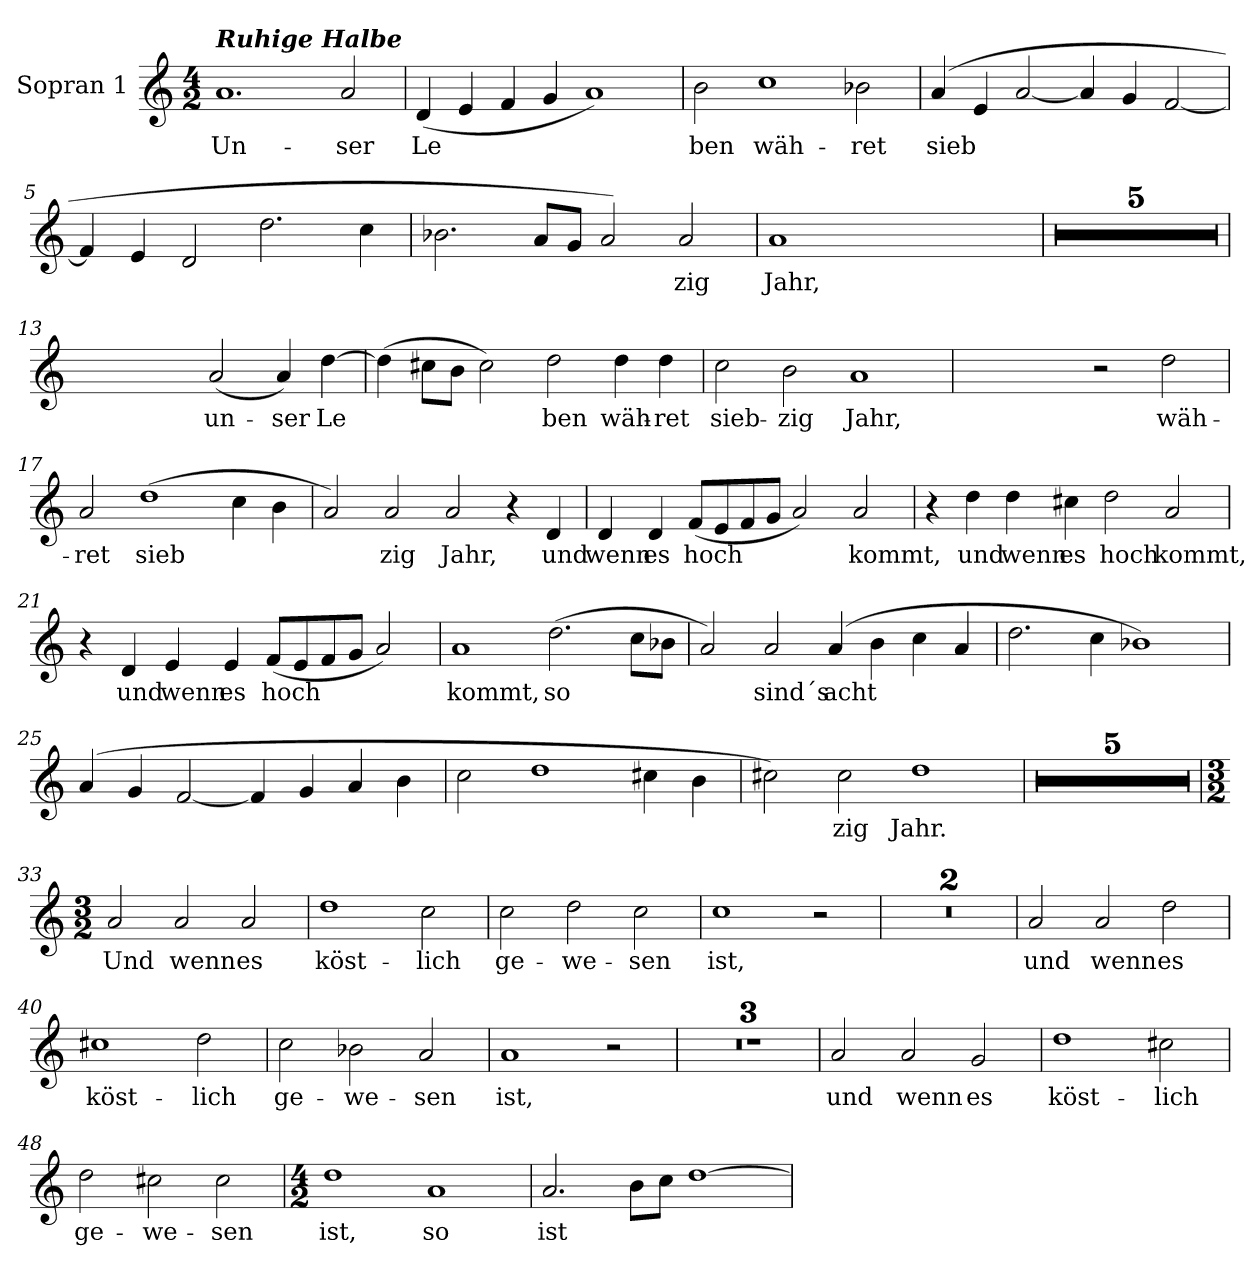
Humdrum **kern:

**kern	**text
*part1	*part1
*staff1	*staff1
*I"Sopran 1	*
*I'S 1	*
*clefG2	*
*k[]	*
*M4/2	*
=1	=1
!LO:TX:a:Bi:t=Ruhige Halbe	!
!	!LO:LY:b
1.a	Un-
!	!LO:LY:b
2a/	ser
=2	=2
!	!LO:LY:b
(4d/	Le
4e/	.
4f/	.
4g/	.
1a)	.
=3	=3
!	!LO:LY:b
2b\	ben
!	!LO:LY:b
1cc	wäh-
!	!LO:LY:b
2b-X\	ret
!!LO:LB:g=z
=4	=4
!	!LO:LY:b
(4a/	sieb
4e/	.
[2a/	.
4a/]	.
4g/	.
[2f/	.
=5	=5
4f/]	.
4e/	.
2d/	.
2.dd\	.
4cc\	.
=6	=6
2.b-X\	.
8a/L	.
8g/J	.
2a/)	.
!	!LO:LY:b
2a/	zig
!!LO:LB:g=z
=7	=7
!	!LO:LY:b
1a	Jahr,
2ryy	.
2ryy	.
=8	=8
0r	.
=9	=9
0r	.
=10	=10
0r	.
=11	=11
0r	.
=12	=12
0r	.
=13	=13
2ryy	.
2ryy	.
!	!LO:LY:b
(2a/	un-
!	!LO:LY:b
4a/)	ser
!	!LO:LY:b
[4dd\	Le
!!LO:LB:g=z
=14	=14
(4dd\]	.
8cc#X\L	.
8b\J	.
2cc#\)	.
!	!LO:LY:b
2dd\	ben
!	!LO:LY:b
4dd\	wäh-
!	!LO:LY:b
4dd\	ret
=15	=15
!	!LO:LY:b
2cc\	sieb-
!	!LO:LY:b
2b\	zig
!	!LO:LY:b
1a	Jahr,
!!LO:LB:g=z
=16	=16
2ryy	.
2ryy	.
2r	.
!	!LO:LY:b
2dd\	wäh-
!!LO:LB:g=z
=17	=17
!	!LO:LY:b
2a/	ret
!	!LO:LY:b
(1dd	sieb
4cc\	.
4b\	.
=18	=18
2a/)	.
!	!LO:LY:b
2a/	zig
!	!LO:LY:b
2a/	Jahr,
4r	.
!	!LO:LY:b
4d/	und
=19	=19
!	!LO:LY:b
4d/	wenn
!	!LO:LY:b
4d/	es
!	!LO:LY:b
(8f/L	hoch
8e/	.
8f/	.
8g/J	.
2a/)	.
!	!LO:LY:b
2a/	kommt,
!!LO:LB:g=z
=20	=20
4r	.
!	!LO:LY:b
4dd\	und
!	!LO:LY:b
4dd\	wenn
!	!LO:LY:b
4cc#X\	es
!	!LO:LY:b
2dd\	hoch
!	!LO:LY:b
2a/	kommt,
=21	=21
4r	.
!	!LO:LY:b
4d/	und
!	!LO:LY:b
4e/	wenn
!	!LO:LY:b
4e/	es
!	!LO:LY:b
(8f/L	hoch
8e/	.
8f/	.
8g/J	.
2a/)	.
!!LO:LB:g=z
=22	=22
!	!LO:LY:b
1a	kommt,
!	!LO:LY:b
(2.dd\	so
8cc\L	.
8b-X\J	.
=23	=23
2a/)	.
!	!LO:LY:b
2a/	sind´s
!	!LO:LY:b
(4a/	acht
4b\	.
4cc\	.
4a/	.
=24	=24
2.dd\	.
4cc\	.
1b-X)	.
!!LO:LB:g=z
=25	=25
(4a/	.
4g/	.
[2f/	.
4f/]	.
4g/	.
4a/	.
4b\	.
=26	=26
2cc\	.
1dd	.
4cc#X\	.
4b\	.
=27	=27
2cc#X\)	.
!	!LO:LY:b
2cc#\	zig
!	!LO:LY:b
1dd	Jahr.
=28	=28
0r	.
=29	=29
0r	.
=30	=30
0r	.
!!LO:LB:g=z
=31	=31
0r	.
=32	=32
0r	.
!!LO:LB:g=z
=33	=33
*M3/2	*
!	!LO:LY:b
2a/	Und
!	!LO:LY:b
2a/	wenn
!	!LO:LY:b
2a/	es
=34	=34
!	!LO:LY:b
1dd	köst-
!	!LO:LY:b
2cc\	lich
=35	=35
!	!LO:LY:b
2cc\	ge-
!	!LO:LY:b
2dd\	we-
!	!LO:LY:b
2cc\	sen
=36	=36
!	!LO:LY:b
1cc	ist,
2r	.
=37	=37
1.r	.
=38	=38
1.r	.
=39	=39
!	!LO:LY:b
2a/	und
!	!LO:LY:b
2a/	wenn
!	!LO:LY:b
2dd\	es
!!LO:LB:g=z
=40	=40
!	!LO:LY:b
1cc#X	köst-
!	!LO:LY:b
2dd\	lich
=41	=41
!	!LO:LY:b
2cc\	ge-
!	!LO:LY:b
2b-X\	we-
!	!LO:LY:b
2a/	sen
=42	=42
!	!LO:LY:b
1a	ist,
2r	.
=43	=43
1.r	.
=44	=44
1.r	.
=45	=45
1.r	.
=46	=46
!	!LO:LY:b
2a/	und
!	!LO:LY:b
2a/	wenn
!	!LO:LY:b
2g/	es
=47	=47
!	!LO:LY:b
1dd	köst-
!	!LO:LY:b
2cc#X\	lich
!!LO:PB:g=z
=48	=48
!	!LO:LY:b
2dd\	ge-
!	!LO:LY:b
2cc#X\	we-
!	!LO:LY:b
2cc#\	sen
!!LO:LB:g=z
=49	=49
*M4/2	*
!	!LO:LY:b
1dd	ist,
!	!LO:LY:b
1a	so
=50	=50
!	!LO:LY:b
2.a/	ist
8b\L	.
8cc\J	.
[1dd	.
=	=
*-	*-
